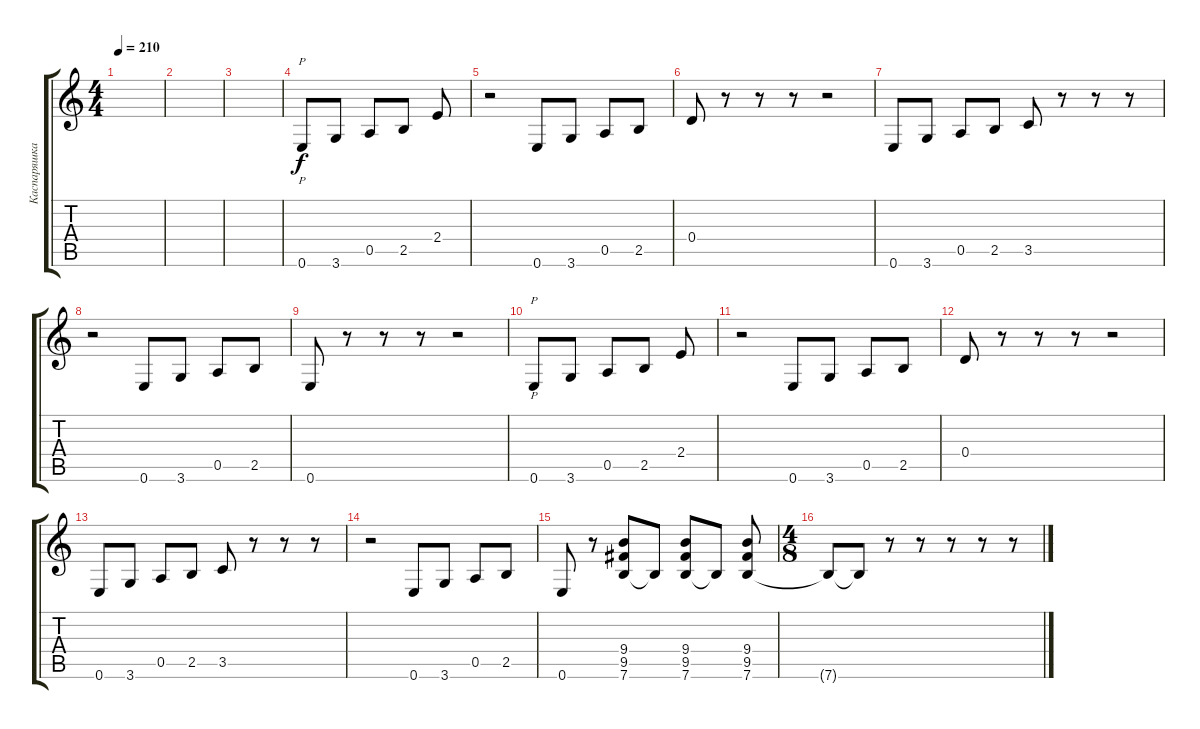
\track ("Каспаряшка" "Каспаряшка") {instrument electricguitarmuted}
\staff {score tabs}
\tuning (E4 B3 G3 D3 A2 E2) {hide}
\ts (4 4)
\tempo 210
\clef g2
\ks c
|
|
|
0.6.8{p} 3.6.8 0.5.8 2.5.8 2.4.8 |
r.2 0.6.8 3.6.8 0.5.8 2.5.8 |
0.4.8 r.8 r.8 r.8 r.2 |
0.6.8 3.6.8 0.5.8 2.5.8 3.5.8 r.8 r.8 r.8 |
r.2 0.6.8 3.6.8 0.5.8 2.5.8 |
0.6.8 r.8 r.8 r.8 r.2 |
0.6.8{p} 3.6.8 0.5.8 2.5.8 2.4.8 |
r.2 0.6.8 3.6.8 0.5.8 2.5.8 |
0.4.8 r.8 r.8 r.8 r.2 |
0.6.8 3.6.8 0.5.8 2.5.8 3.5.8 r.8 r.8 r.8 |
r.2 0.6.8 3.6.8 0.5.8 2.5.8 |
0.6.8 r.8 (9.4 9.5 7.6).8 7.6{t}.8 (9.4 9.5 7.6).8 7.6{t}.8 (9.4 9.5 7.6).8 |
\ts (4 8)
7.6{t}.8 7.6{t}.8 r.8 r.8 r.8 r.8 r.8
